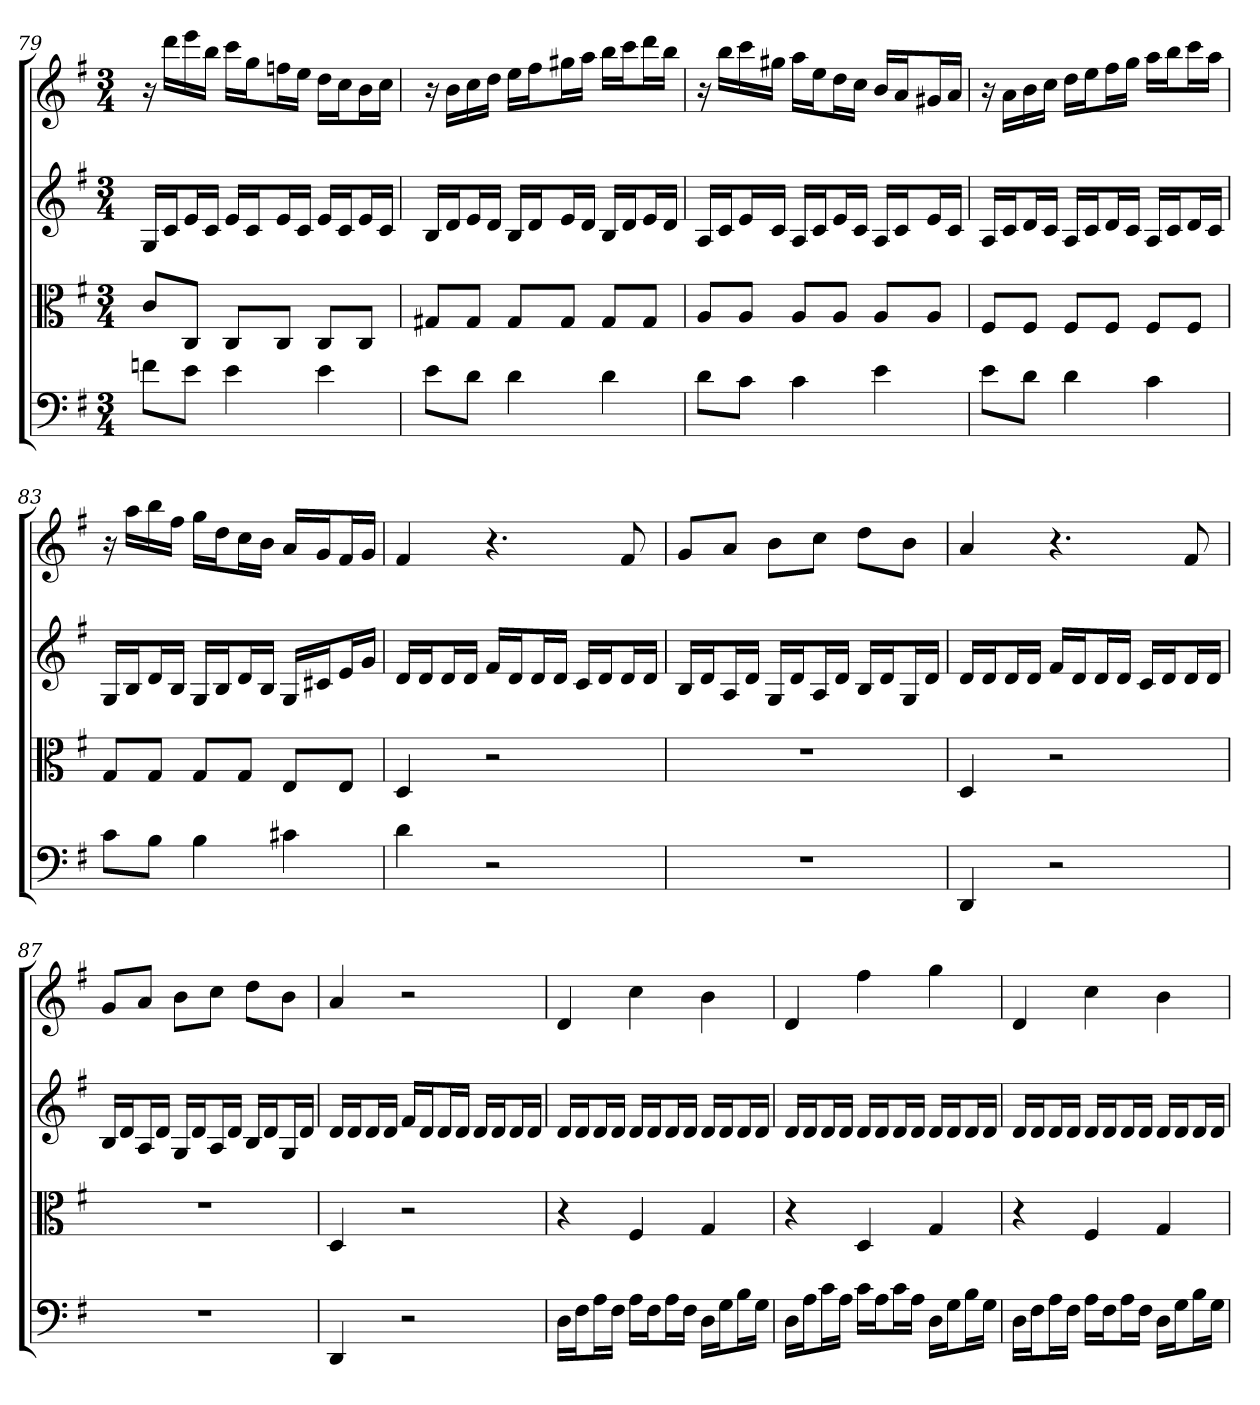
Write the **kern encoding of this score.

**kern	**kern	**kern	**kern
*part4	*part3	*part2	*part1
*staff4	*staff3	*staff2	*staff1
*clefF4	*clefC3	*	*
*k[f#]	*k[f#]	*k[f#]	*k[f#]
*G:	*G:	*G:	*G:
*M3/4	*M3/4	*M3/4	*M3/4
=79	=79	=79	=79
8fn\L	8c/L	16GLL	16r
.	.	16cJ	16dddLL
8e\J	8C/J	16eL	16eee
.	.	16cJJ	16bbJJ
4e	8C/L	16eLL	16cccLL
.	.	16cJ	16ggJ
.	8C/J	16eL	16ffnL
.	.	16cJJ	16eeJJ
4e	8C/L	16eLL	16ddLL
.	.	16cJ	16ccJ
.	8C/J	16eL	16bL
.	.	16cJJ	16ccJJ
=80	=80	=80	=80
8e\L	8G#X/L	16BLL	16r
.	.	16dJ	16bLL
8d\J	8G#/J	16eL	16cc
.	.	16dJJ	16ddJJ
4d	8G#/L	16BLL	16eeLL
.	.	16dJ	16ff#J
.	8G#/J	16eL	16gg#XL
.	.	16dJJ	16aaJJ
4d	8G#/L	16BLL	16bbLL
.	.	16dJ	16cccJ
.	8G#/J	16eL	16dddL
.	.	16dJJ	16bbJJ
=81	=81	=81	=81
8d\L	8A/L	16ALL	16r
.	.	16cJ	16bbLL
8c\J	8A/J	16eL	16ccc
.	.	16cJJ	16gg#XJJ
4c	8A/L	16ALL	16aaLL
.	.	16cJ	16eeJ
.	8A/J	16eL	16ddL
.	.	16cJJ	16ccJJ
4e	8A/L	16ALL	16bLL
.	.	16cJ	16aJ
.	8A/J	16eL	16g#XL
.	.	16cJJ	16aJJ
=82	=82	=82	=82
8e\L	8F#/L	16ALL	16r
.	.	16cJ	16aLL
8d\J	8F#/J	16dL	16b
.	.	16cJJ	16ccJJ
4d	8F#/L	16ALL	16ddLL
.	.	16cJ	16eeJ
.	8F#/J	16dL	16ff#L
.	.	16cJJ	16ggJJ
4c	8F#/L	16ALL	16aaLL
.	.	16cJ	16bbJ
.	8F#/J	16dL	16cccL
.	.	16cJJ	16aaJJ
=83	=83	=83	=83
8c\L	8G/L	16GLL	16r
.	.	16BJ	16aaLL
8B\J	8G/J	16dL	16bb
.	.	16BJJ	16ff#JJ
4B	8G/L	16GLL	16ggLL
.	.	16BJ	16ddJ
.	8G/J	16dL	16ccL
.	.	16BJJ	16bJJ
4c#X	8E/L	16GLL	16aLL
.	.	16c#XJ	16gJ
.	8E/J	16eL	16f#L
.	.	16gJJ	16gJJ
=84	=84	=84	=84
4d	4D	16dLL	4f#
.	.	16dJ	.
.	.	16dL	.
.	.	16dJJ	.
2r	2r	16f#LL	4.r
.	.	16dJ	.
.	.	16dL	.
.	.	16dJJ	.
.	.	16cLL	.
.	.	16dJ	.
.	.	16dL	8f#
.	.	16dJJ	.
=85	=85	=85	=85
2.r	2.r	16BLL	8gL
.	.	16dJ	.
.	.	16AL	8aJ
.	.	16dJJ	.
.	.	16GLL	8bL
.	.	16dJ	.
.	.	16AL	8ccJ
.	.	16dJJ	.
.	.	16BLL	8ddL
.	.	16dJ	.
.	.	16GL	8bJ
.	.	16dJJ	.
=86	=86	=86	=86
4DD	4D	16dLL	4a
.	.	16dJ	.
.	.	16dL	.
.	.	16dJJ	.
2r	2r	16f#LL	4.r
.	.	16dJ	.
.	.	16dL	.
.	.	16dJJ	.
.	.	16cLL	.
.	.	16dJ	.
.	.	16dL	8f#
.	.	16dJJ	.
=87	=87	=87	=87
2.r	2.r	16BLL	8gL
.	.	16dJ	.
.	.	16AL	8aJ
.	.	16dJJ	.
.	.	16GLL	8bL
.	.	16dJ	.
.	.	16AL	8ccJ
.	.	16dJJ	.
.	.	16BLL	8ddL
.	.	16dJ	.
.	.	16GL	8bJ
.	.	16dJJ	.
=88	=88	=88	=88
4DD	4D	16dLL	4a
.	.	16dJ	.
.	.	16dL	.
.	.	16dJJ	.
2r	2r	16f#LL	2r
.	.	16dJ	.
.	.	16dL	.
.	.	16dJJ	.
.	.	16dLL	.
.	.	16dJ	.
.	.	16dL	.
.	.	16dJJ	.
=89	=89	=89	=89
16D\LL	4r	16dLL	4d
16F#\J	.	16dJ	.
16A\L	.	16dL	.
16F#\JJ	.	16dJJ	.
16A\LL	4F#	16dLL	4cc
16F#\J	.	16dJ	.
16A\L	.	16dL	.
16F#\JJ	.	16dJJ	.
16D\LL	4G	16dLL	4b
16G\J	.	16dJ	.
16B\L	.	16dL	.
16G\JJ	.	16dJJ	.
=90	=90	=90	=90
16D\LL	4r	16dLL	4d
16A\J	.	16dJ	.
16c\L	.	16dL	.
16A\JJ	.	16dJJ	.
16c\LL	4D	16dLL	4ff#
16A\J	.	16dJ	.
16c\L	.	16dL	.
16A\JJ	.	16dJJ	.
16D\LL	4G	16dLL	4gg
16G\J	.	16dJ	.
16B\L	.	16dL	.
16G\JJ	.	16dJJ	.
=91	=91	=91	=91
16D\LL	4r	16dLL	4d
16F#\J	.	16dJ	.
16A\L	.	16dL	.
16F#\JJ	.	16dJJ	.
16A\LL	4F#	16dLL	4cc
16F#\J	.	16dJ	.
16A\L	.	16dL	.
16F#\JJ	.	16dJJ	.
16D\LL	4G	16dLL	4b
16G\J	.	16dJ	.
16B\L	.	16dL	.
16G\JJ	.	16dJJ	.
=	=	=	=
*-	*-	*-	*-
